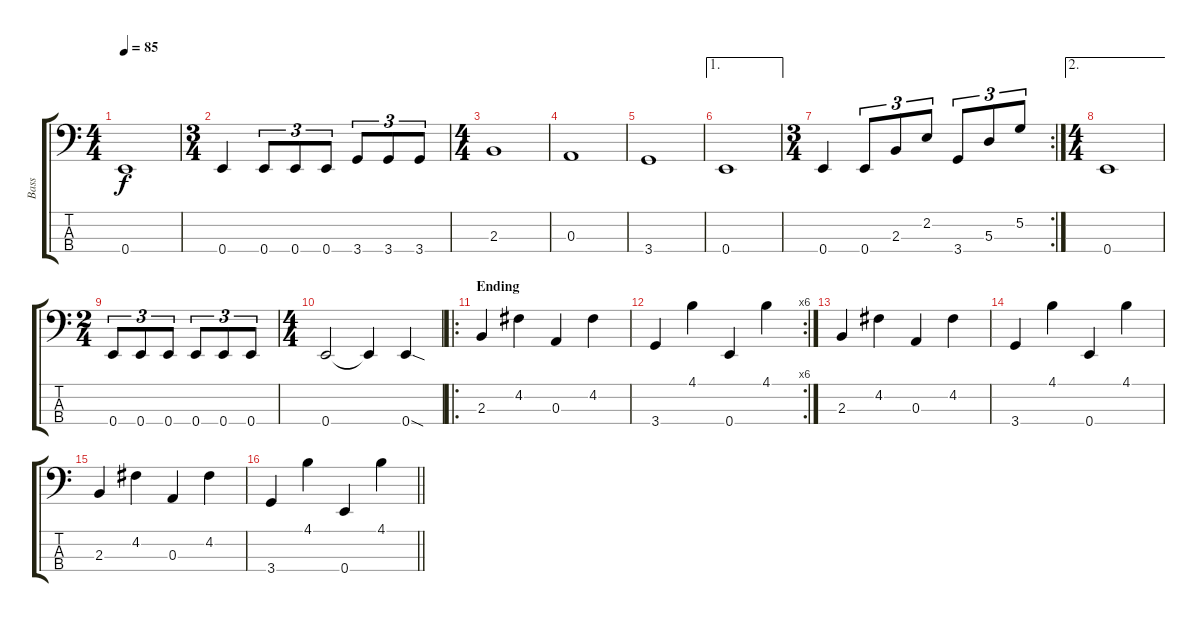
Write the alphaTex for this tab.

\track ("Bass" "Bass") {instrument distortionguitar}
\staff {score tabs}
\tuning (G2 D2 A1 E1) {hide}
\ts (4 4)
\tempo 85
\clef f4
\ks c
0.4.1{dy f} |
\ts (3 4)
0.4.4 0.4.8{tu (3 2)} 0.4.8{tu (3 2)} 0.4.8{tu (3 2)} 3.4.8{tu (3 2)} 3.4.8{tu (3 2)} 3.4.8{tu (3 2)} |
\ts (4 4)
2.3.1 |
0.3.1 |
3.4.1 |
\ae 1
0.4.1 |
\rc 2
\ts (3 4)
0.4.4 0.4.8{tu (3 2)} 2.3.8{tu (3 2)} 2.2.8{tu (3 2)} 3.4.8{tu (3 2)} 5.3.8{tu (3 2)} 5.2.8{tu (3 2)} |
\ae 2
\ts (4 4)
0.4.1 |
\ts (2 4)
0.4.8{tu (3 2)} 0.4.8{tu (3 2)} 0.4.8{tu (3 2)} 0.4.8{tu (3 2)} 0.4.8{tu (3 2)} 0.4.8{tu (3 2)} |
\ts (4 4)
0.4.2 0.4{t}.4 0.4{sod}.4 |
\ro
\section ("" "Ending")
2.3.4 4.2.4 0.3.4 4.2.4 |
\rc 6
3.4.4 4.1.4 0.4.4 4.1.4 |
2.3.4{volume 1} 4.2.4 0.3.4 4.2.4 |
3.4.4 4.1.4 0.4.4 4.1.4 |
2.3.4 4.2.4 0.3.4 4.2.4 |
\barLineRight lightlight
3.4.4 4.1.4 0.4.4 4.1.4
